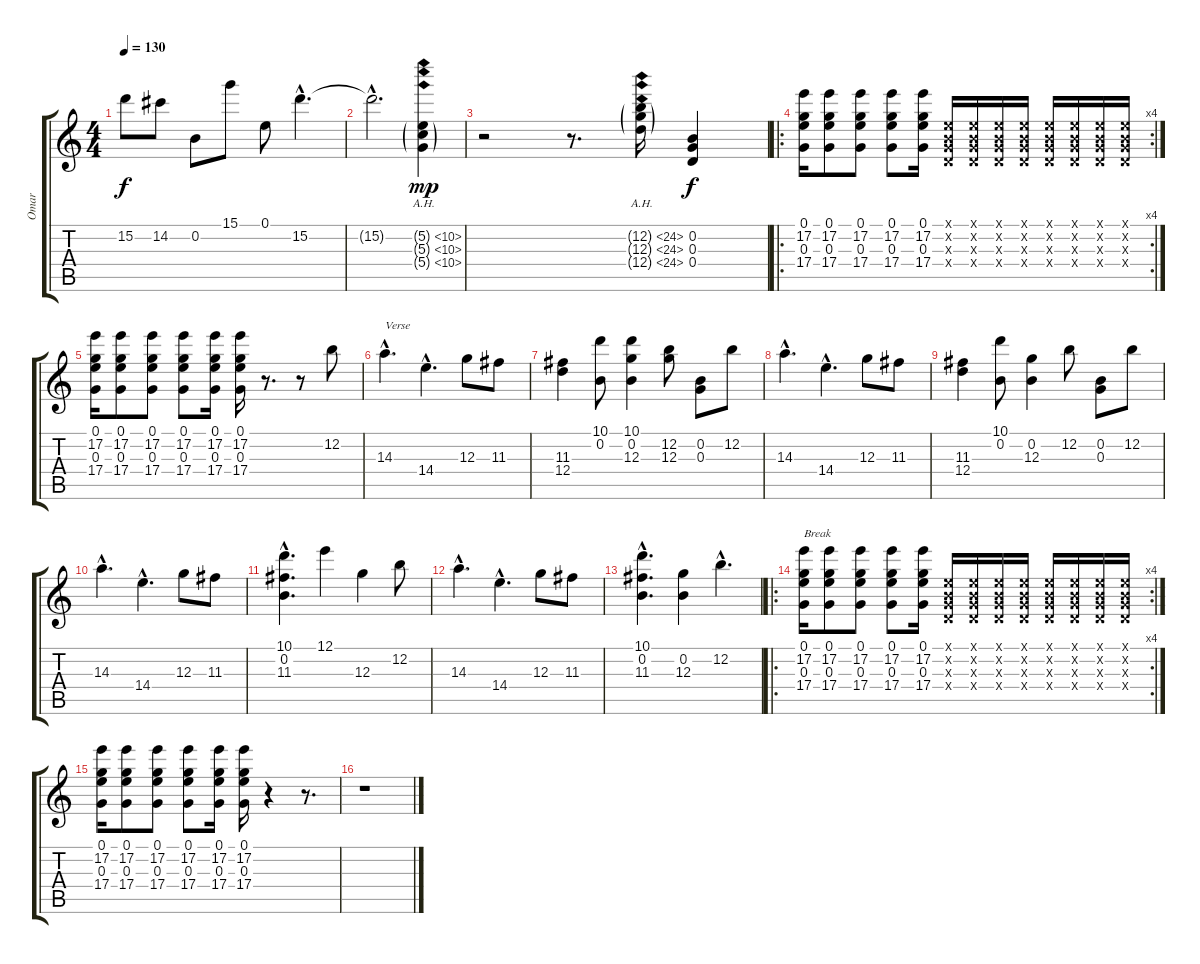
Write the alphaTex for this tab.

\track ("Omar" "Omar") {instrument overdrivenguitar}
\staff {score tabs}
\tuning (E4 B3 G3 D3 A2 E2) {hide}
\ts (4 4)
\tempo 130
\clef g2
\ks c
15.2.8{dy f} 14.2.8 0.2.8 15.1.8 0.1.8 15.2{hac}.4{d} |
15.2{hac t}.2{d} (5.2{ah 5 g} 5.3{ah 5 g} 5.4{ah 5 g}).4{dy mp} |
r.2 r.8{d} (12.2{ah 12 g} 12.3{ah 12 g} 12.4{ah 12 g}).16 (0.2 0.3 0.4).4{dy f} |
\ro
\rc 4
(0.1 17.2 0.3 17.4).16 (0.1 17.2 0.3 17.4).8 (0.1 17.2 0.3 17.4).8 (0.1 17.2 0.3 17.4).8 (0.1 17.2 0.3 17.4).16 (0.1{x} 0.2{x} 0.3{x} 0.4{x}).16 (0.1{x} 0.2{x} 0.3{x} 0.4{x}).16 (0.1{x} 0.2{x} 0.3{x} 0.4{x}).16 (0.1{x} 0.2{x} 0.3{x} 0.4{x}).16 (0.1{x} 0.2{x} 0.3{x} 0.4{x}).16 (0.1{x} 0.2{x} 0.3{x} 0.4{x}).16 (0.1{x} 0.2{x} 0.3{x} 0.4{x}).16 (0.1{x} 0.2{x} 0.3{x} 0.4{x}).16 |
(0.1 17.2 0.3 17.4).16 (0.1 17.2 0.3 17.4).8 (0.1 17.2 0.3 17.4).8 (0.1 17.2 0.3 17.4).8 (0.1 17.2 0.3 17.4).16 (0.1 17.2 0.3 17.4).16 r.8{d} r.8 12.2.8 |
14.3{hac}.4{d txt "Verse"} 14.4{hac}.4{d} 12.3.8 11.3.8 |
(11.3 12.4).4 (10.1 0.2).8 (10.1 0.2 12.3).4 (12.2 12.3).8 (0.2 0.3).8 12.2.8 |
14.3{hac}.4{d} 14.4{hac}.4{d} 12.3.8 11.3.8 |
(11.3 12.4).4 (10.1 0.2).8 (0.2 12.3).4 12.2.8 (0.2 0.3).8 12.2.8 |
14.3{hac}.4{d} 14.4{hac}.4{d} 12.3.8 11.3.8 |
(10.1{hac} 0.2{hac} 11.3{hac}).4{d} 12.1.4 12.3.4 12.2.8 |
14.3{hac}.4{d} 14.4{hac}.4{d} 12.3.8 11.3.8 |
(10.1{hac} 0.2{hac} 11.3{hac}).4{d} (0.2 12.3).4 12.2{hac}.4{d} |
\ro
\rc 4
(0.1 17.2 0.3 17.4).16{txt "Break"} (0.1 17.2 0.3 17.4).8 (0.1 17.2 0.3 17.4).8 (0.1 17.2 0.3 17.4).8 (0.1 17.2 0.3 17.4).16 (0.1{x} 0.2{x} 0.3{x} 0.4{x}).16 (0.1{x} 0.2{x} 0.3{x} 0.4{x}).16 (0.1{x} 0.2{x} 0.3{x} 0.4{x}).16 (0.1{x} 0.2{x} 0.3{x} 0.4{x}).16 (0.1{x} 0.2{x} 0.3{x} 0.4{x}).16 (0.1{x} 0.2{x} 0.3{x} 0.4{x}).16 (0.1{x} 0.2{x} 0.3{x} 0.4{x}).16 (0.1{x} 0.2{x} 0.3{x} 0.4{x}).16 |
(0.1 17.2 0.3 17.4).16 (0.1 17.2 0.3 17.4).8 (0.1 17.2 0.3 17.4).8 (0.1 17.2 0.3 17.4).8 (0.1 17.2 0.3 17.4).16 (0.1 17.2 0.3 17.4).16 r.4 r.8{d} |
r.1
